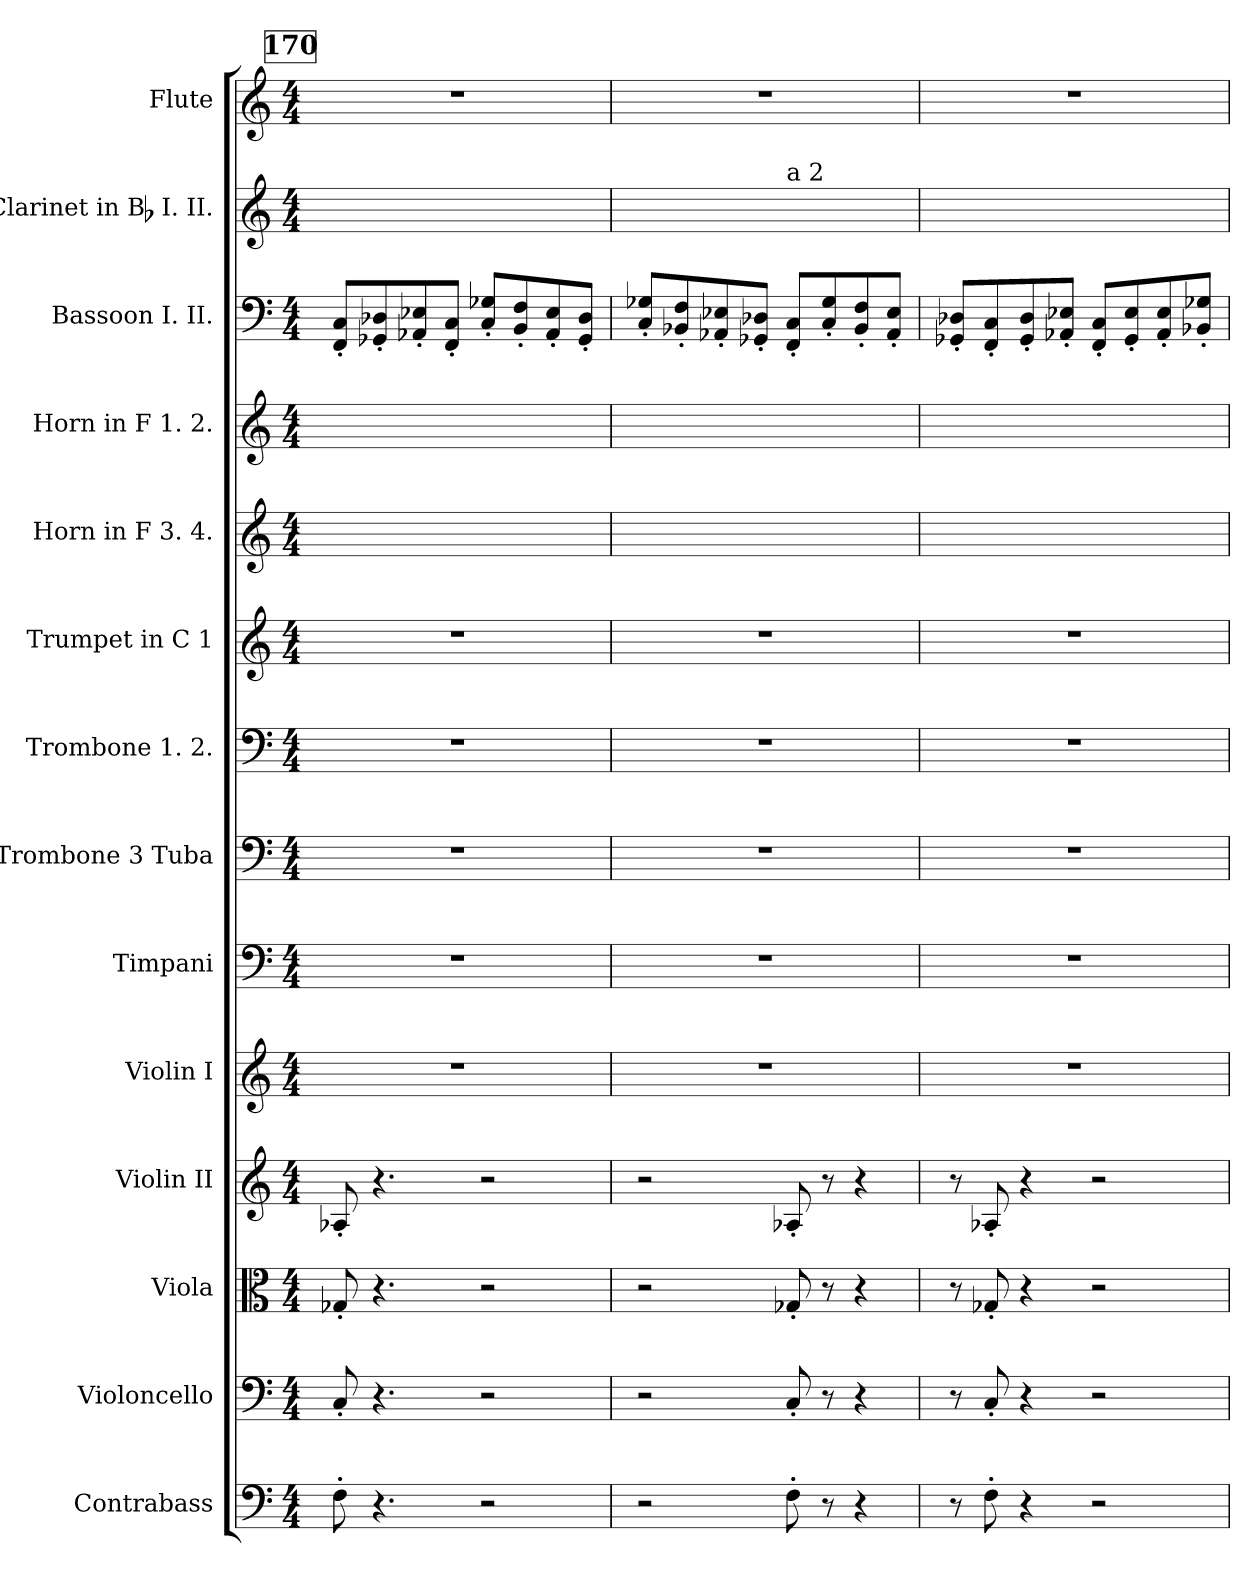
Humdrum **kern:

**kern	**kern	**kern	**kern	**kern	**kern	**kern	**kern	**kern	**kern	**kern	**kern	**kern	**kern
*part14	*part13	*part12	*part11	*part10	*part9	*part8	*part7	*part6	*part5	*part4	*part3	*part2	*part1
*staff14	*staff13	*staff12	*staff11	*staff10	*staff9	*staff8	*staff7	*staff6	*staff5	*staff4	*staff3	*staff2	*staff1
*I"Contrabass	*I"Violoncello	*I"Viola	*I"Violin II	*I"Violin I	*I"Timpani	*I"Trombone 3 Tuba	*I"Trombone 1. 2.	*I"Trumpet in C 1	*I"Horn in F 3. 4.	*I"Horn in F 1. 2.	*I"Bassoon I. II.	*I"Clarinet in Bb I. II.	*I"Flute
*I'Cb.	*I'Vc.	*I'Vla.	*I'Vln. II	*I'Vln. I	*I'Timp.	*	*	*	*	*	*I'Bsn.	*I'Cl.	*I'Fl.
*clefF4	*clefF4	*clefC3	*clefG2	*clefG2	*clefF4	*clefF4	*clefF4	*clefG2	*clefG2	*clefG2	*clefF4	*clefG2	*clefG2
*ITrd7c12	*	*	*	*	*	*	*	*	*	*	*	*	*
*k[]	*k[]	*k[]	*k[]	*k[]	*k[]	*k[]	*k[]	*k[]	*k[]	*k[]	*k[]	*k[]	*k[]
*M4/4	*M4/4	*M4/4	*M4/4	*M4/4	*M4/4	*M4/4	*M4/4	*M4/4	*M4/4	*M4/4	*M4/4	*M4/4	*M4/4
!!LO:REH:place=s1:t=170
=4	=4	=4	=4	=4	=4	=4	=4	=4	=4	=4	=4	=4	=4
8FF'	8C'	8G-X'	8A-X'	1r	1r	1r	1r	1r	1ryy	1ryy	8FF' 8C'L	1ryy	1r
4.r	4.r	4.r	4.r	.	.	.	.	.	.	.	8GG-X' 8D-X'	.	.
.	.	.	.	.	.	.	.	.	.	.	8AA-X' 8E-X'	.	.
.	.	.	.	.	.	.	.	.	.	.	8FF' 8C'J	.	.
2r	2r	2r	2r	.	.	.	.	.	.	.	8C' 8G-X'L	.	.
.	.	.	.	.	.	.	.	.	.	.	8BB' 8F'	.	.
.	.	.	.	.	.	.	.	.	.	.	8AA-' 8E-'	.	.
.	.	.	.	.	.	.	.	.	.	.	8GG-' 8D-'J	.	.
=5	=5	=5	=5	=5	=5	=5	=5	=5	=5	=5	=5	=5	=5
2r	2r	2r	2r	1r	1r	1r	1r	1r	1ryy	1ryy	8C' 8G-X'L	2ryy	1r
.	.	.	.	.	.	.	.	.	.	.	8BB-X' 8F'	.	.
.	.	.	.	.	.	.	.	.	.	.	8AA-X' 8E-X'	.	.
.	.	.	.	.	.	.	.	.	.	.	8GG-X' 8D-X'J	.	.
!	!	!	!	!	!	!	!	!	!	!	!	!LO:TX:a:t=a 2	!
8FF'	8C'	8G-X'	8A-X'	.	.	.	.	.	.	.	8FF' 8C'L	2ryy	.
8r	8r	8r	8r	.	.	.	.	.	.	.	8C' 8G-'	.	.
4r	4r	4r	4r	.	.	.	.	.	.	.	8BB-' 8F'	.	.
.	.	.	.	.	.	.	.	.	.	.	8AA-' 8E-'J	.	.
=6	=6	=6	=6	=6	=6	=6	=6	=6	=6	=6	=6	=6	=6
8r	8r	8r	8r	1r	1r	1r	1r	1r	1ryy	1ryy	8GG-X' 8D-X'L	8ryy	1r
8FF'	8C'	8G-X'	8A-X'	.	.	.	.	.	.	.	8FF' 8C'	8ryy	.
4r	4r	4r	4r	.	.	.	.	.	.	.	8GG-' 8D-'	8ryy	.
.	.	.	.	.	.	.	.	.	.	.	8AA-X' 8E-X'J	8ryy	.
2r	2r	2r	2r	.	.	.	.	.	.	.	8FF' 8C'L	8ryy	.
.	.	.	.	.	.	.	.	.	.	.	8GG-' 8E-'	8ryy	.
.	.	.	.	.	.	.	.	.	.	.	8AA-' 8E-'	8ryy	.
.	.	.	.	.	.	.	.	.	.	.	8BB-X' 8G-X'J	8ryy	.
=	=	=	=	=	=	=	=	=	=	=	=	=	=
*-	*-	*-	*-	*-	*-	*-	*-	*-	*-	*-	*-	*-	*-
